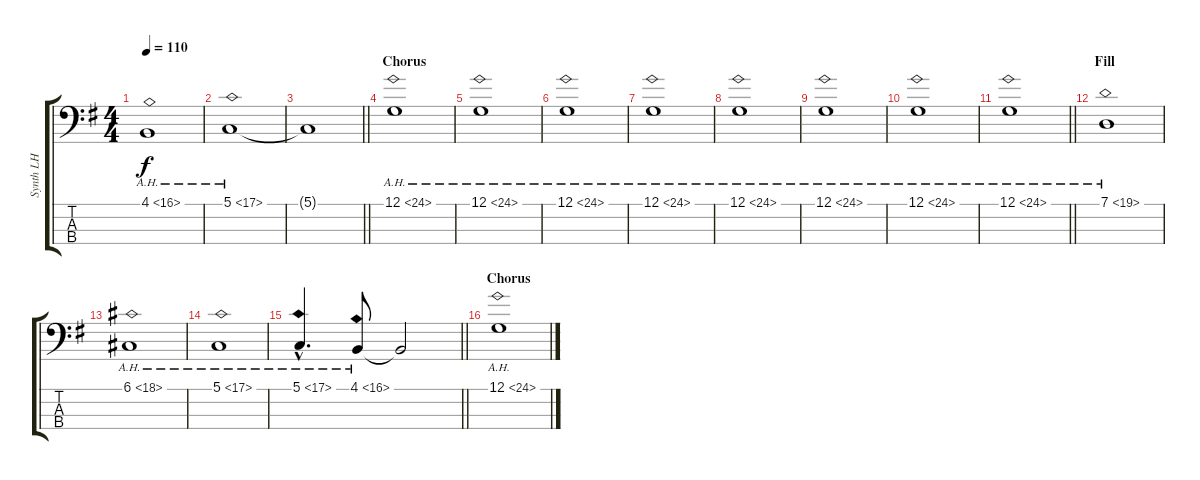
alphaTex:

\track ("Synth LH" "Synth LH") {instrument drawbarorgan}
\staff {score tabs}
\tuning (G2 D2 A1 E1) {hide}
\ts (4 4)
\tempo 110
\clef f4
\ks g
4.1{ah 12}.1{dy f} |
5.1{ah 12}.1 |
\barLineRight lightlight
5.1{t}.1 |
\section ("" "Chorus")
12.1{ah 12}.1 |
12.1{ah 12}.1 |
12.1{ah 12}.1 |
12.1{ah 12}.1 |
12.1{ah 12}.1 |
12.1{ah 12}.1 |
12.1{ah 12}.1 |
\barLineRight lightlight
12.1{ah 12}.1 |
\section ("" "Fill")
7.1{ah 12}.1 |
6.1{ah 12}.1 |
5.1{ah 12}.1 |
\barLineRight lightlight
5.1{ah 12 hac}.4{d} 4.1{ah 12}.8 4.1{t}.2 |
\section ("" "Chorus")
12.1{ah 12}.1
